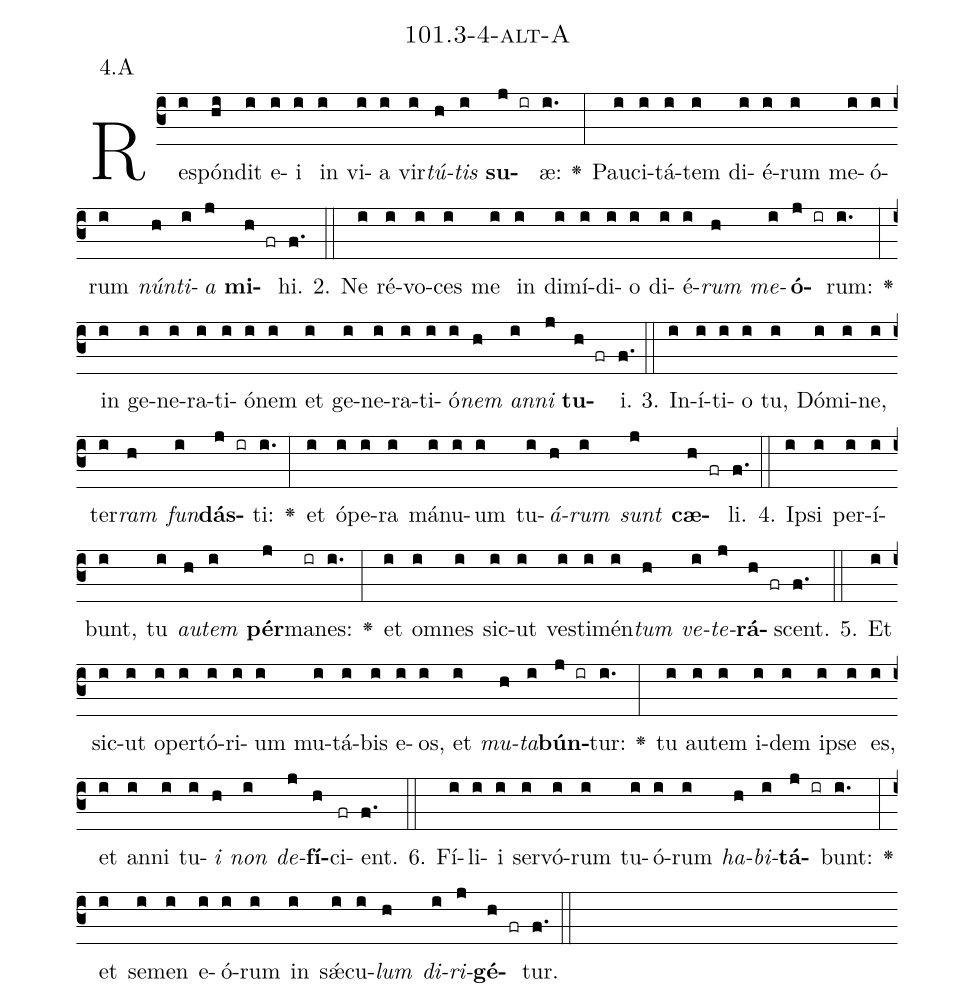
name: 101.3-4-alt-A;
annotation: 4.A;
%%
(c3)Re(i)spón(hi)dit(i) e(i)i(i) in(i) vi(i)a(i) vir(i)<i>tú</i>(h)<i>tis</i>(i) <b>su</b>(j ir)æ:(i.) <v>\greheightstar</v>(:) Pau(i)ci(i)tá(i)tem(i) di(i)é(i)rum(i) me(i)ó(i)rum(i) <i>nún</i>(h)<i>ti</i>(i)<i>a</i>(j) <b>mi</b>(h fr)hi.(f.) (::)
2. Ne(i) ré(i)vo(i)ces(i) me(i) in(i) di(i)mí(i)di(i)o(i) di(i)é(i)<i>rum</i>(h) <i>me</i>(i)<b>ó</b>(j ir)rum:(i.) <v>\greheightstar</v>(:) in(i) ge(i)ne(i)ra(i)ti(i)ó(i)nem(i) et(i) ge(i)ne(i)ra(i)ti(i)ó(i)<i>nem</i>(h) <i>an</i>(i)<i>ni</i>(j) <b>tu</b>(h fr)i.(f.) (::)
3. In(i)í(i)ti(i)o(i) tu,(i) Dó(i)mi(i)ne,(i) ter(i)<i>ram</i>(h) <i>fun</i>(i)<b>dás</b>(j ir)ti:(i.) <v>\greheightstar</v>(:) et(i) ó(i)pe(i)ra(i) má(i)nu(i)um(i) tu(i)<i>á</i>(h)<i>rum</i>(i) <i>sunt</i>(j) <b>cæ</b>(h fr)li.(f.) (::)
4. Ip(i)si(i) per(i)í(i)bunt,(i) tu(i) <i>au</i>(h)<i>tem</i>(i) <b>pér</b>(j)ma(ir)nes:(i.) <v>\greheightstar</v>(:) et(i) om(i)nes(i) sic(i)ut(i) ves(i)ti(i)mén(i)<i>tum</i>(h) <i>ve</i>(i)<i>te</i>(j)<b>rá</b>(h fr)scent.(f.) (::)
5. Et(i) sic(i)ut(i) o(i)per(i)tó(i)ri(i)um(i) mu(i)tá(i)bis(i) e(i)os,(i) et(i) <i>mu</i>(h)<i>ta</i>(i)<b>bún</b>(j ir)tur:(i.) <v>\greheightstar</v>(:) tu(i) au(i)tem(i) i(i)dem(i) ip(i)se(i) es,(i) et(i) an(i)ni(i) tu(i)<i>i</i>(h) <i>non</i>(i) <i>de</i>(j)<b>fí</b>(h)ci(fr)ent.(f.) (::)
6. Fí(i)li(i)i(i) ser(i)vó(i)rum(i) tu(i)ó(i)rum(i) <i>ha</i>(h)<i>bi</i>(i)<b>tá</b>(j ir)bunt:(i.) <v>\greheightstar</v>(:) et(i) se(i)men(i) e(i)ó(i)rum(i) in(i) sǽ(i)cu(i)<i>lum</i>(h) <i>di</i>(i)<i>ri</i>(j)<b>gé</b>(h fr)tur.(f.) (::)
